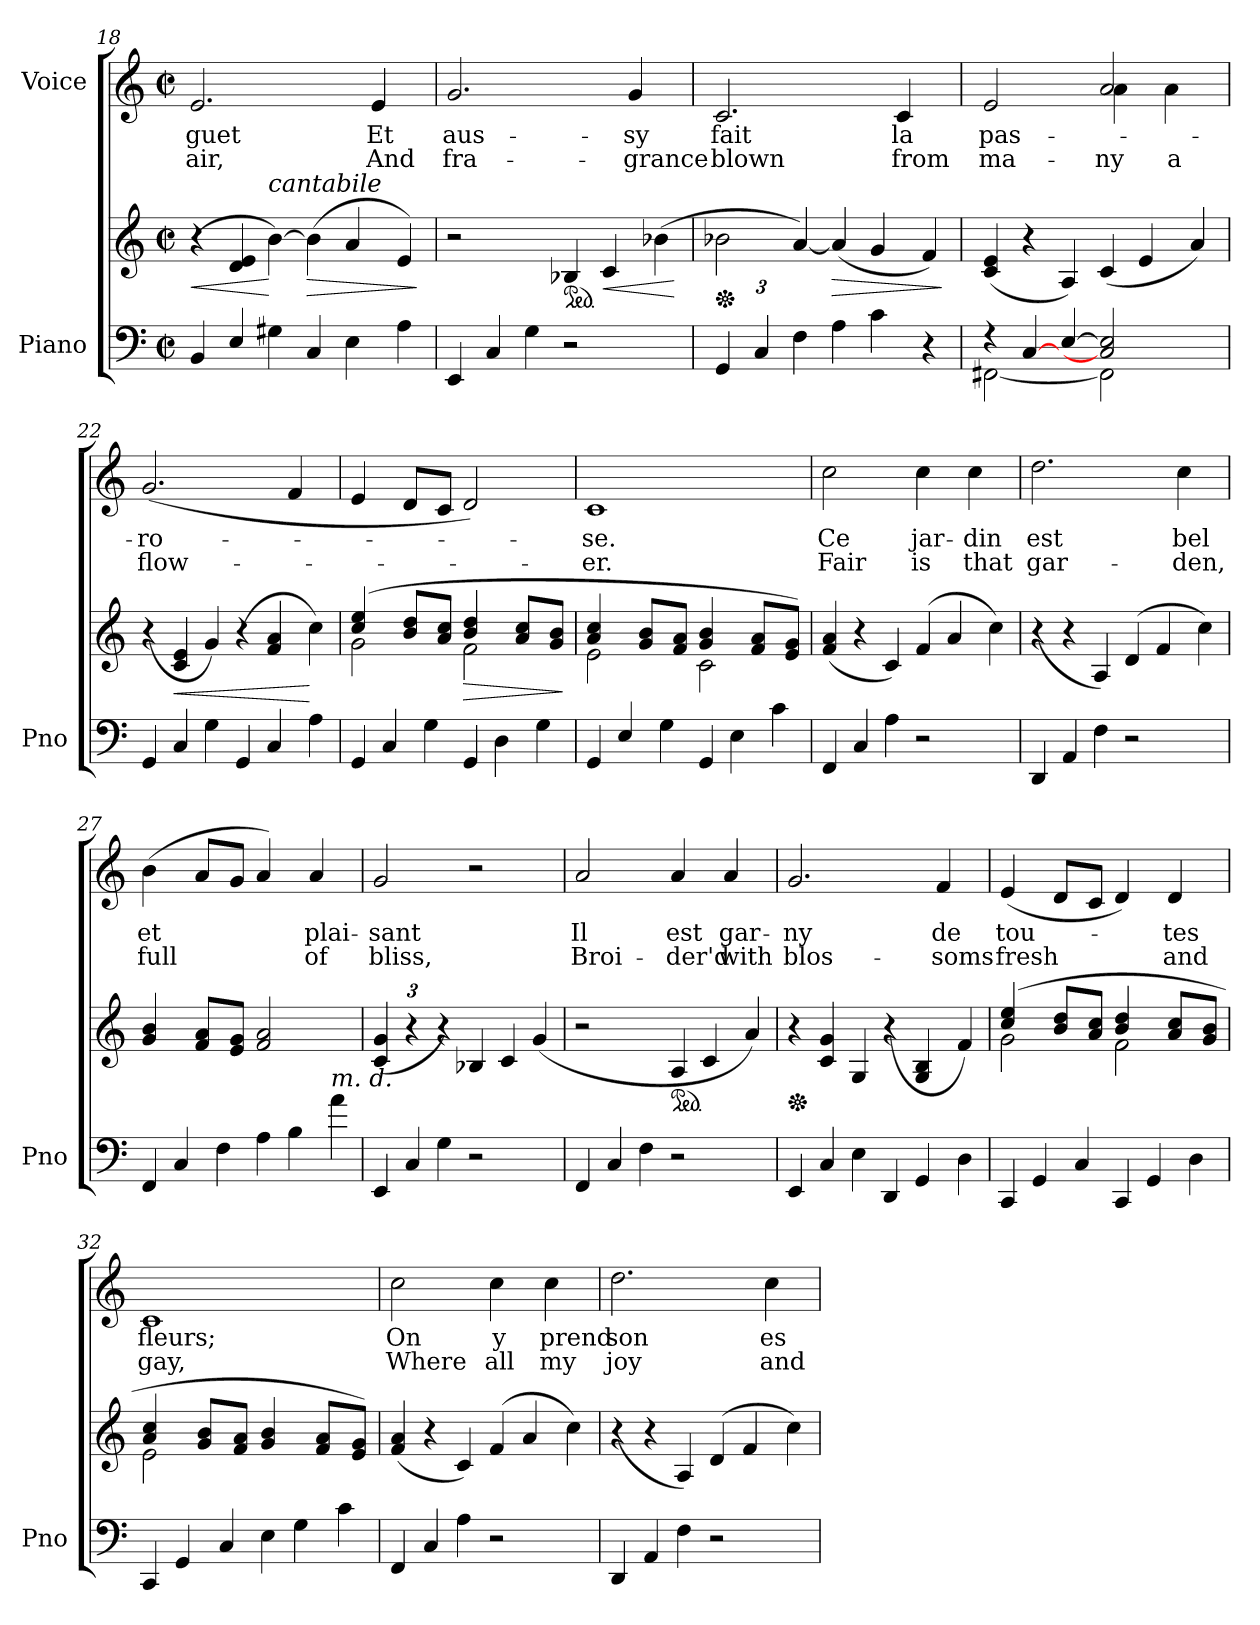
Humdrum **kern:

**kern	**kern	**dynam	**kern	**text	**text
*part2	*part2	*part2	*part1	*part1	*part1
*staff3	*staff2	*staff2/3	*staff1	*staff1	*staff1
*I"Piano	*	*	*I"Voice	*	*
*I'Pno	*	*	*	*	*
*clefF4	*clefG2	*	*clefG2	*	*
*k[]	*k[]	*	*k[]	*	*
*M2/2	*M2/2	*	*M2/2	*	*
*met(c|)	*met(c|)	*	*met(c|)	*	*
*Xtuplet	*Xtuplet	*	*	*	*
=18	=18	=18	=18	=18	=18
!	!	!LO:HP:b	!	!LO:LY:b	!LO:LY:b
6BB/	(>6r	<	2.e/	-guet	air,
6E/	6d/ 6e/	.	.	.	.
!	!LO:TX:a:i:t=cantabile	!	!	!	!
6G#X\	[6b\)	[	.	.	.
!	!	!LO:HP:b	!	!	!
6C/	(>6b\]	>	.	.	.
6E\	6a/	.	.	.	.
!	!	!	!	!LO:LY:b	!LO:LY:b
.	.	.	4e/	Et	And
6A\	6e/)	.	.	.	.
.	.	]	.	.	.
=19	=19	=19	=19	=19	=19
!	!	!	!	!LO:LY:b	!LO:LY:b
(>6EE/	2r	.	2.g/	aus-	fra-
6C/	.	.	.	.	.
6G\	.	.	.	.	.
*	*ped	*	*	*	*
2r	6B-X/	.	.	.	.
!	!	!LO:HP:b	!	!	!
.	6c/	<	.	.	.
!	!	!	!	!LO:LY:b	!LO:LY:b
.	.	.	4g/	-sy	-grance
.	(6b-X\	.	.	.	.
.	.	[	.	.	.
=20	=20	=20	=20	=20	=20
*	*Xped	*	*	*	*
*	*tuplet	*	*	*	*
*	*Xbrackettup	*	*	*	*
!	!	!	!	!LO:LY:b	!LO:LY:b
6GG/	3b-X\	.	2.c/	fait	blown
6C/	.	.	.	.	.
6F\	[6a/)	.	.	.	.
*	*Xtuplet	*	*	*	*
!	!	!LO:HP:b	!	!	!
6A\	(>6a/]	>	.	.	.
6c\	6g/	.	.	.	.
!	!	!	!	!LO:LY:b	!LO:LY:b
.	.	.	4c/	la	from
6r	6f/)	.	.	.	.
.	.	]	.	.	.
!!LO:LB:g=z
=21	=21	=21	=21	=21	=21
*^	*	*	*	*	*
!	!	!	!	!	!LO:LY:b	!LO:LY:b
*	*	*	*	*^	*	*
6r	[2FF#X\	(>6c/ 6e/	.	2e/	2ryy	pas-	ma-
[6C/	.	6r	.	.	.	.	.
[6E/	.	6A/)	.	.	.	.	.
!	!	!	!	!	!	!LO:LY:b	!LO:LY:b
!	!	!	!	!	!	!	!LO:LY:b
2C/] 2E/]	2FF#\]	(>6c/	.	2a/	4a\	.	ny
.	.	6e/	.	.	.	.	.
!	!	!	!	!	!	!	!LO:LY:b
.	.	.	.	.	4a\	.	a
.	.	6a/)	.	.	.	.	.
*v	*v	*	*	*v	*v	*	*
=22	=22	=22	=22	=22	=22
!	!	!	!	!LO:LY:b	!LO:LY:b
6GG/	(>6r	.	(>2.g/	ro-	flow-
!	!	!LO:HP:b	!	!	!
6C/	6c/ 6e/	<	.	.	.
6G\	6g/)	.	.	.	.
6GG/	(>6r	.	.	.	.
6C/	6f/ 6a/	.	.	.	.
.	.	.	4f/	.	.
6A\	6cc\)	[	.	.	.
=23	=23	=23	=23	=23	=23
*	*^	*	*	*	*
6GG/	(>4cc/ 4ee/	2g\	.	4e/	.	.
6C/	.	.	.	.	.	.
.	8b/ 8dd/L	.	.	8d/L	.	.
6G\	.	.	.	.	.	.
.	8a/ 8cc/J	.	.	8c/J	.	.
!	!	!	!LO:HP:b	!	!	!
6GG/	4b/ 4dd/	2f\	>	2d/)	.	.
6D\	.	.	.	.	.	.
.	8a/ 8cc/L	.	.	.	.	.
6G\	.	.	.	.	.	.
.	8g/ 8b/J	.	.	.	.	.
*	*v	*v	*	*	*	*
.	.	]	.	.	.
=24	=24	=24	=24	=24	=24
*	*^	*	*	*	*
!	!	!	!	!	!LO:LY:b	!LO:LY:b
6GG/	4a/ 4cc/	2e\	.	1c	-se.	-er.
6E/	.	.	.	.	.	.
.	8g/ 8b/L	.	.	.	.	.
6G\	.	.	.	.	.	.
.	8f/ 8a/J	.	.	.	.	.
6GG/	4g/ 4b/	2c\	.	.	.	.
6E\	.	.	.	.	.	.
.	8f/ 8a/L	.	.	.	.	.
6c\	.	.	.	.	.	.
.	8e/ 8g/J)	.	.	.	.	.
*	*v	*v	*	*	*	*
!!LO:LB:g=z
=25	=25	=25	=25	=25	=25
!	!	!	!	!LO:LY:b	!LO:LY:b
6FF/	(>6f/ 6a/	.	2cc\	Ce	Fair
6C/	6r	.	.	.	.
6A\	6c/)	.	.	.	.
!	!	!	!	!LO:LY:b	!LO:LY:b
2r	(>6f/	.	4cc\	jar-	is
.	6a/	.	.	.	.
!	!	!	!	!LO:LY:b	!LO:LY:b
.	.	.	4cc\	-din	that
.	6cc\)	.	.	.	.
=26	=26	=26	=26	=26	=26
!	!	!	!	!LO:LY:b	!LO:LY:b
6DD/	(>6r	.	2.dd\	est	gar-
6AA/	6r	.	.	.	.
6F\	6A/)	.	.	.	.
2r	(>6d/	.	.	.	.
.	6f/	.	.	.	.
!	!	!	!	!LO:LY:b	!LO:LY:b
.	.	.	4cc\	bel	-den,
.	6cc\)	.	.	.	.
=27	=27	=27	=27	=27	=27
!	!	!	!	!LO:LY:b	!LO:LY:b
6FF/	4g/ 4b/	.	(<4b\	et	full
6C/	.	.	.	.	.
.	8f/ 8a/L	.	8a/L	.	.
6F\	.	.	.	.	.
.	8e/ 8g/J	.	8g/J	.	.
6A\	2f/ 2a/	.	4a/)	.	.
6B\	.	.	.	.	.
!	!	!	!	!LO:LY:b	!LO:LY:b
.	.	.	4a/	plai-	of
!LO:TX:a:i:t=m. d.	!	!	!	!	!
6a\	.	.	.	.	.
=28	=28	=28	=28	=28	=28
*	*tuplet	*	*	*	*
!	!	!	!	!LO:LY:b	!LO:LY:b
(>6EE/	(>6c/ 6g/	.	2g/	-sant	bliss,
6C/	6r	.	.	.	.
6G\	6r)	.	.	.	.
*	*Xtuplet	*	*	*	*
2r	6B-X/	.	2r	.	.
.	6c/	.	.	.	.
.	(6g/	.	.	.	.
!!LO:PB:g=z
=29	=29	=29	=29	=29	=29
!	!	!	!	!LO:LY:b	!LO:LY:b
(>6FF/	2r	.	2a/	Il	Broi-
6C/	.	.	.	.	.
6F\	.	.	.	.	.
*	*ped	*	*	*	*
!	!	!	!	!LO:LY:b	!LO:LY:b
2r	6A/	.	4a/	est	-der'd
.	6c/	.	.	.	.
!	!	!	!	!LO:LY:b	!LO:LY:b
.	.	.	4a/	gar-	with
.	6a/)	.	.	.	.
=30	=30	=30	=30	=30	=30
*	*Xped	*	*	*	*
!	!	!	!	!LO:LY:b	!LO:LY:b
6EE/	6r	.	2.g/	-ny	blos-
6C/	6c/ 6g/	.	.	.	.
6E\	6G/)	.	.	.	.
6DD/	(>6r	.	.	.	.
6GG/	6G/ 6B/	.	.	.	.
!	!	!	!	!LO:LY:b	!LO:LY:b
.	.	.	4f/	de	-soms
6D\	6f/)	.	.	.	.
=31	=31	=31	=31	=31	=31
*	*^	*	*	*	*
!	!	!	!	!	!LO:LY:b	!LO:LY:b
6CC/	(>4cc/ 4ee/	2g\	.	(<4e/	tou-	fresh
6GG/	.	.	.	.	.	.
.	8b/ 8dd/L	.	.	8d/L	.	.
6C/	.	.	.	.	.	.
.	8a/ 8cc/J	.	.	8c/J	.	.
6CC/	4b/ 4dd/	2f\	.	4d/)	.	.
6GG/	.	.	.	.	.	.
!	!	!	!	!	!LO:LY:b	!LO:LY:b
.	8a/ 8cc/L	.	.	4d/	-tes	and
6D\	.	.	.	.	.	.
.	8g/ 8b/J	.	.	.	.	.
=32	=32	=32	=32	=32	=32	=32
!	!	!	!	!	!LO:LY:b	!LO:LY:b
6CC/	4a/ 4cc/	2e\	.	1c	fleurs;	gay,
6GG/	.	.	.	.	.	.
.	8g/ 8b/L	.	.	.	.	.
6C/	.	.	.	.	.	.
.	8f/ 8a/J	.	.	.	.	.
6E\	4g/ 4b/	2ryy	.	.	.	.
6G\	.	.	.	.	.	.
.	8f/ 8a/L	.	.	.	.	.
6c\	.	.	.	.	.	.
.	8e/ 8g/J)	.	.	.	.	.
*	*v	*v	*	*	*	*
!!LO:LB:g=z
=33	=33	=33	=33	=33	=33
!	!	!	!	!LO:LY:b	!LO:LY:b
6FF/	(>6f/ 6a/	.	2cc\	On	Where
6C/	6r	.	.	.	.
6A\	6c/)	.	.	.	.
!	!	!	!	!LO:LY:b	!LO:LY:b
2r	(>6f/	.	4cc\	y	all
.	6a/	.	.	.	.
!	!	!	!	!LO:LY:b	!LO:LY:b
.	.	.	4cc\	prend	my
.	6cc\)	.	.	.	.
=34	=34	=34	=34	=34	=34
!	!	!	!	!LO:LY:b	!LO:LY:b
6DD/	(>6r	.	2.dd\	son	joy
6AA/	6r	.	.	.	.
6F\	6A/)	.	.	.	.
2r	(>6d/	.	.	.	.
.	6f/	.	.	.	.
!	!	!	!	!LO:LY:b	!LO:LY:b
.	.	.	4cc\	es-	and
.	6cc\)	.	.	.	.
=	=	=	=	=	=
*-	*-	*-	*-	*-	*-
